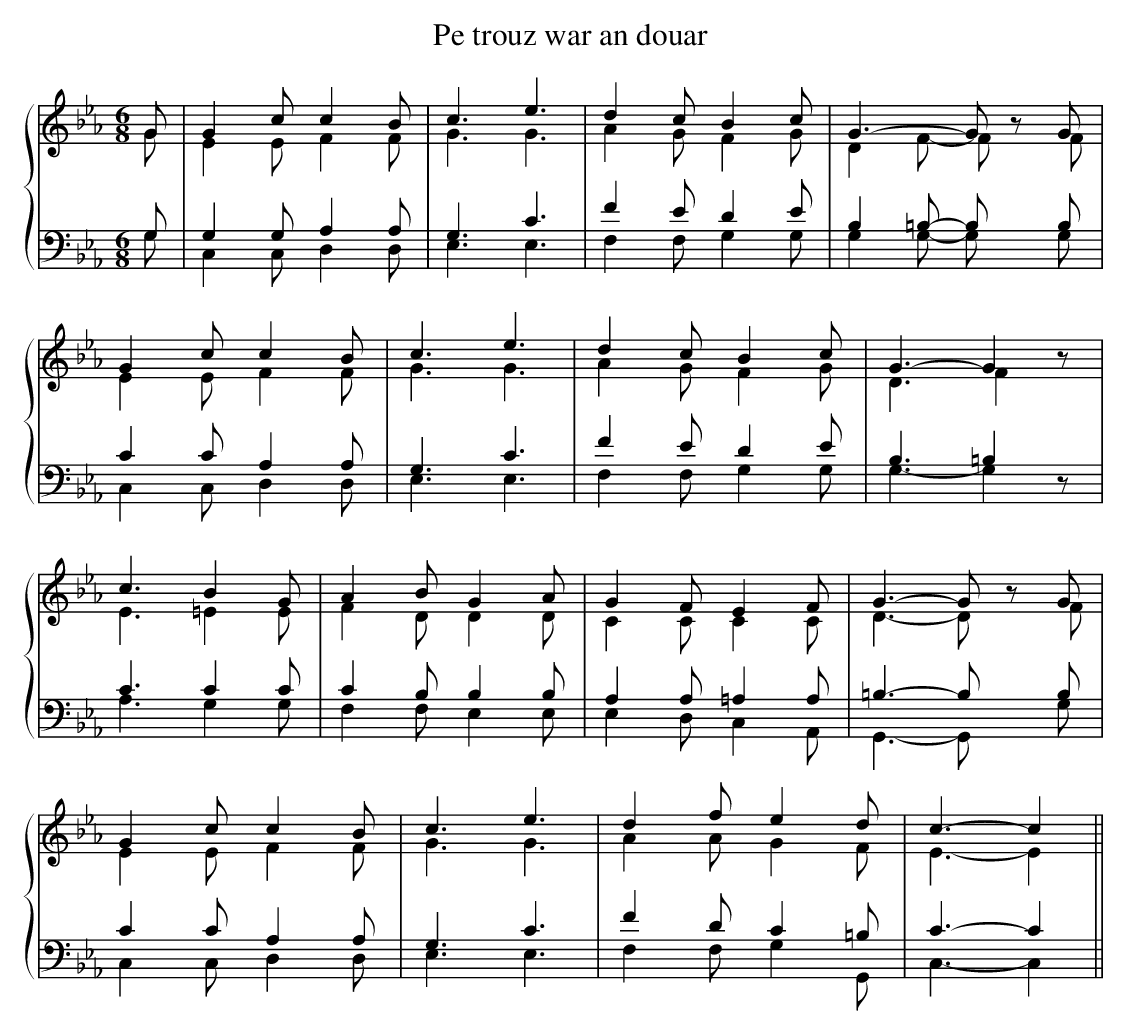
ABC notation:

X:1
T:Pe trouz war an douar
M:6/8
L:1/8
%%staves {(1 2) (3 4)}
K:Cm
V:1
G|G2cc2B|c3e3|d2cB2c|G3-G zG|
V:2
G|E2EF2F|G3G3|A2GF2G|D2F- F xF|
V:3
G,|G,2G,A,2A,|G,3C3|F2ED2E|B,2=B,- B, xB,|
V:4
G,|C,2C,D,2D,|E,3E,3|F,2F,G,2G,|G,2G,- G, xG,|
V:1
G2cc2B|c3e3|d2cB2c|G3-G2z|
V:2
E2EF2F|G3G3|A2GF2G|D3F2x|
V:3
C2CA,2A,|G,3C3|F2ED2E|B,3=B,2z|
V:4
C,2C,D,2D,|E,3E,3|F,2F,G,2G,|G,3-G,2x|
V:1
c3B2G|A2BG2A|G2FE2F|G3-G zG|
V:2
E3=E2E|F2DD2D|C2CC2C|D3-D xF|
V:3
C3C2C|C2B,B,2B,|A,2A,=A,2A,|=B,3-B, xB,|
V:4
A,3G,2G,|F,2F,E,2E,|E,2D,C,2A,,|G,,3-G,, xG,|
V:1
G2cc2B|c3e3|d2fe2d|c3-c2||
V:2
E2EF2F|G3G3|A2AG2F|E3-E2||
V:3
C2CA,2A,|G,3C3|F2DC2=B,|C3-C2||
V:4
C,2C,D,2D,|E,3E,3|F,2F,G,2G,,|C,3-C,2||
